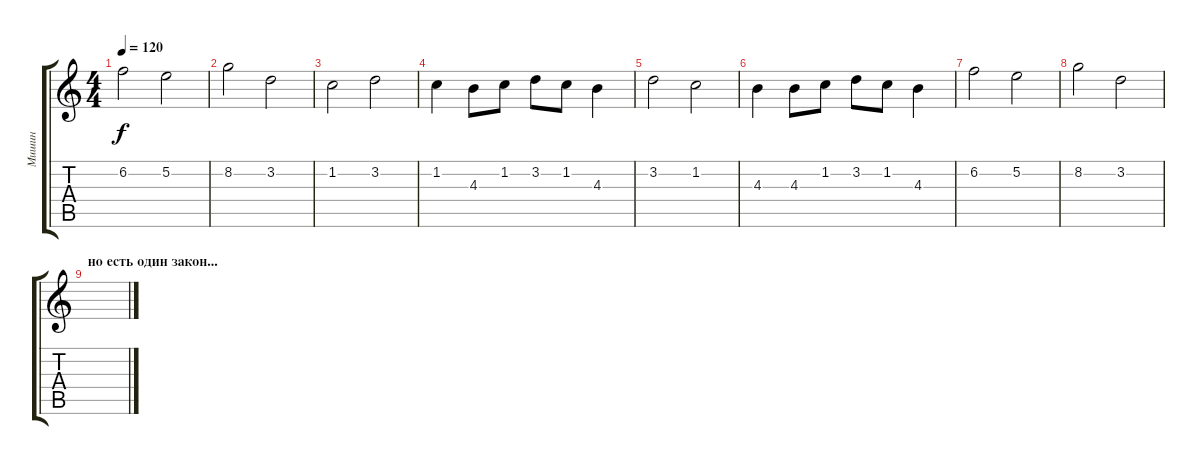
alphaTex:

\track ("Мишин" "Мишин") {instrument overdrivenguitar}
\staff {score tabs}
\tuning (E4 B3 G3 D3 A2 E2) {hide}
\ts (4 4)
\tempo 120
\clef g2
\ks c
6.2.2{dy f} 5.2.2 |
8.2.2 3.2.2 |
1.2.2 3.2.2 |
1.2.4 4.3.8 1.2.8 3.2.8 1.2.8 4.3.4 |
3.2.2 1.2.2 |
4.3.4 4.3.8 1.2.8 3.2.8 1.2.8 4.3.4 |
6.2.2 5.2.2 |
8.2.2 3.2.2 |
\section ("" "но есть один закон...")
